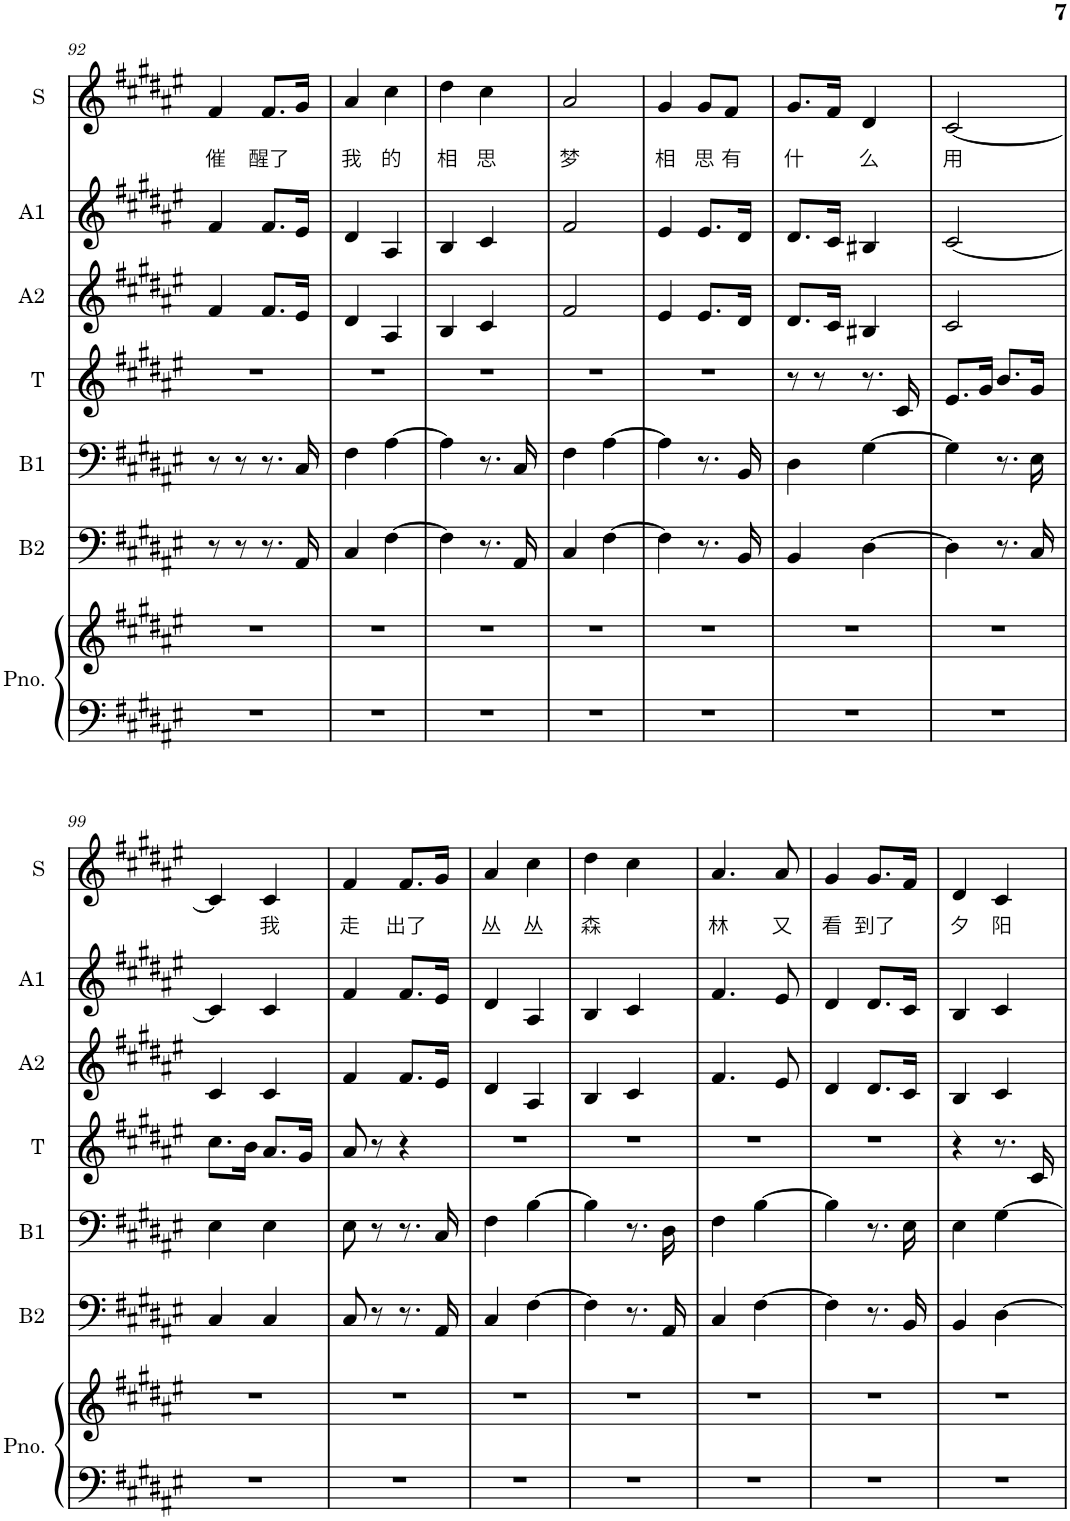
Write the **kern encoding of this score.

**kern	**kern	**kern	**kern	**kern	**kern	**kern	**kern	**text
*part7	*part7	*part6	*part5	*part4	*part3	*part2	*part1	*part1
*staff8	*staff7	*staff6	*staff5	*staff4	*staff3	*staff2	*staff1	*staff1
*I"Piano	*	*I"Bass2	*I"Base1	*I"Tenor	*I"Alto2	*I"Alto1	*I"Soprano	*
*I'Pno.	*	*I'B2	*I'B1	*I'T	*I'A2	*I'A1	*I'S	*
!!LO:PB:g=z
*clefF4	*clefG2	*clefF4	*clefF4	*clefG2	*clefG2	*clefG2	*clefG2	*
*k[f#c#g#d#a#e#]	*k[f#c#g#d#a#e#]	*k[f#c#g#d#a#e#]	*k[f#c#g#d#a#e#]	*k[f#c#g#d#a#e#]	*k[f#c#g#d#a#e#]	*k[f#c#g#d#a#e#]	*k[f#c#g#d#a#e#]	*
*M2/4	*M2/4	*M2/4	*M2/4	*M2/4	*M2/4	*M2/4	*M2/4	*
=92	=92	=92	=92	=92	=92	=92	=92	=92
!	!	!	!	!	!	!	!	!LO:LY:b
2r	2r	8r	8r	2r	4f#/	4f#/	4f#/	催
.	.	8r	8r	.	.	.	.	.
!	!	!	!	!	!	!	!	!LO:LY:b
.	.	8.r	8.r	.	8.f#/L	8.f#/L	8.f#/L	醒了
.	.	16AA#/	16C#/	.	16e#/Jk	16e#/Jk	16g#/Jk	.
=93	=93	=93	=93	=93	=93	=93	=93	=93
!	!	!	!	!	!	!	!	!LO:LY:b
2r	2r	4C#/	4F#\	2r	4d#/	4d#/	4a#/	我
!	!	!	!	!	!	!	!	!LO:LY:b
.	.	[4F#\	[4A#\	.	4A#/	4A#/	4cc#\	的
=94	=94	=94	=94	=94	=94	=94	=94	=94
!	!	!	!	!	!	!	!	!LO:LY:b
2r	2r	4F#\]	4A#\]	2r	4B/	4B/	4dd#\	相
!	!	!	!	!	!	!	!	!LO:LY:b
.	.	8.r	8.r	.	4c#/	4c#/	4cc#\	思
.	.	16AA#/	16C#/	.	.	.	.	.
=95	=95	=95	=95	=95	=95	=95	=95	=95
!	!	!	!	!	!	!	!	!LO:LY:b
2r	2r	4C#/	4F#\	2r	2f#/	2f#/	2a#/	梦
.	.	[4F#\	[4A#\	.	.	.	.	.
=96	=96	=96	=96	=96	=96	=96	=96	=96
!	!	!	!	!	!	!	!	!LO:LY:b
2r	2r	4F#\]	4A#\]	2r	4e#/	4e#/	4g#/	相
!	!	!	!	!	!	!	!	!LO:LY:b
.	.	8.r	8.r	.	8.e#/L	8.e#/L	8g#/L	思
!	!	!	!	!	!	!	!	!LO:LY:b
.	.	.	.	.	.	.	8f#/J	有
.	.	16BB/	16BB/	.	16d#/Jk	16d#/Jk	.	.
=97	=97	=97	=97	=97	=97	=97	=97	=97
!	!	!	!	!	!	!	!	!LO:LY:b
2r	2r	4BB/	4D#\	8r	8.d#/L	8.d#/L	8.g#/L	什
.	.	.	.	8r	.	.	.	.
.	.	.	.	.	16c#/Jk	16c#/Jk	16f#/Jk	.
!	!	!	!	!	!	!	!	!LO:LY:b
.	.	[4D#\	[4G#\	8.r	4B#X/	4B#X/	4d#/	么
.	.	.	.	16c#/	.	.	.	.
=98	=98	=98	=98	=98	=98	=98	=98	=98
!	!	!	!	!	!	!	!	!LO:LY:b
2r	2r	4D#\]	4G#\]	8.e#/L	2c#/	[2c#/	[2c#/	用
.	.	.	.	16g#/Jk	.	.	.	.
.	.	8.r	8.r	8.b/L	.	.	.	.
.	.	16C#/	16E#\	16g#/Jk	.	.	.	.
!!LO:LB:g=z
=99	=99	=99	=99	=99	=99	=99	=99	=99
2r	2r	4C#/	4E#\	8.cc#\L	4c#/	4c#/]	4c#/]	.
.	.	.	.	16b\Jk	.	.	.	.
!	!	!	!	!	!	!	!	!LO:LY:b
.	.	4C#/	4E#\	8.a#/L	4c#/	4c#/	4c#/	我
.	.	.	.	16g#/Jk	.	.	.	.
=100	=100	=100	=100	=100	=100	=100	=100	=100
!	!	!	!	!	!	!	!	!LO:LY:b
2r	2r	8C#/	8E#\	8a#/	4f#/	4f#/	4f#/	走
.	.	8r	8r	8r	.	.	.	.
!	!	!	!	!	!	!	!	!LO:LY:b
.	.	8.r	8.r	4r	8.f#/L	8.f#/L	8.f#/L	出了
.	.	16AA#/	16C#/	.	16e#/Jk	16e#/Jk	16g#/Jk	.
=101	=101	=101	=101	=101	=101	=101	=101	=101
!	!	!	!	!	!	!	!	!LO:LY:b
2r	2r	4C#/	4F#\	2r	4d#/	4d#/	4a#/	丛
!	!	!	!	!	!	!	!	!LO:LY:b
.	.	[4F#\	[4B\	.	4A#/	4A#/	4cc#\	丛
=102	=102	=102	=102	=102	=102	=102	=102	=102
!	!	!	!	!	!	!	!	!LO:LY:b
2r	2r	4F#\]	4B\]	2r	4B/	4B/	4dd#\	森
.	.	8.r	8.r	.	4c#/	4c#/	4cc#\	.
.	.	16AA#/	16D#\	.	.	.	.	.
=103	=103	=103	=103	=103	=103	=103	=103	=103
!	!	!	!	!	!	!	!	!LO:LY:b
2r	2r	4C#/	4F#\	2r	4.f#/	4.f#/	4.a#/	林
.	.	[4F#\	[4B\	.	.	.	.	.
!	!	!	!	!	!	!	!	!LO:LY:b
.	.	.	.	.	8e#/	8e#/	8a#/	又
=104	=104	=104	=104	=104	=104	=104	=104	=104
!	!	!	!	!	!	!	!	!LO:LY:b
2r	2r	4F#\]	4B\]	2r	4d#/	4d#/	4g#/	看
!	!	!	!	!	!	!	!	!LO:LY:b
.	.	8.r	8.r	.	8.d#/L	8.d#/L	8.g#/L	到了
.	.	16BB/	16E#\	.	16c#/Jk	16c#/Jk	16f#/Jk	.
=105	=105	=105	=105	=105	=105	=105	=105	=105
!	!	!	!	!	!	!	!	!LO:LY:b
2r	2r	4BB/	4E#\	4r	4B/	4B/	4d#/	夕
!	!	!	!	!	!	!	!	!LO:LY:b
.	.	[4D#\	[4G#\	8.r	4c#/	4c#/	4c#/	阳
.	.	.	.	16c#/	.	.	.	.
=	=	=	=	=	=	=	=	=
*-	*-	*-	*-	*-	*-	*-	*-	*-
